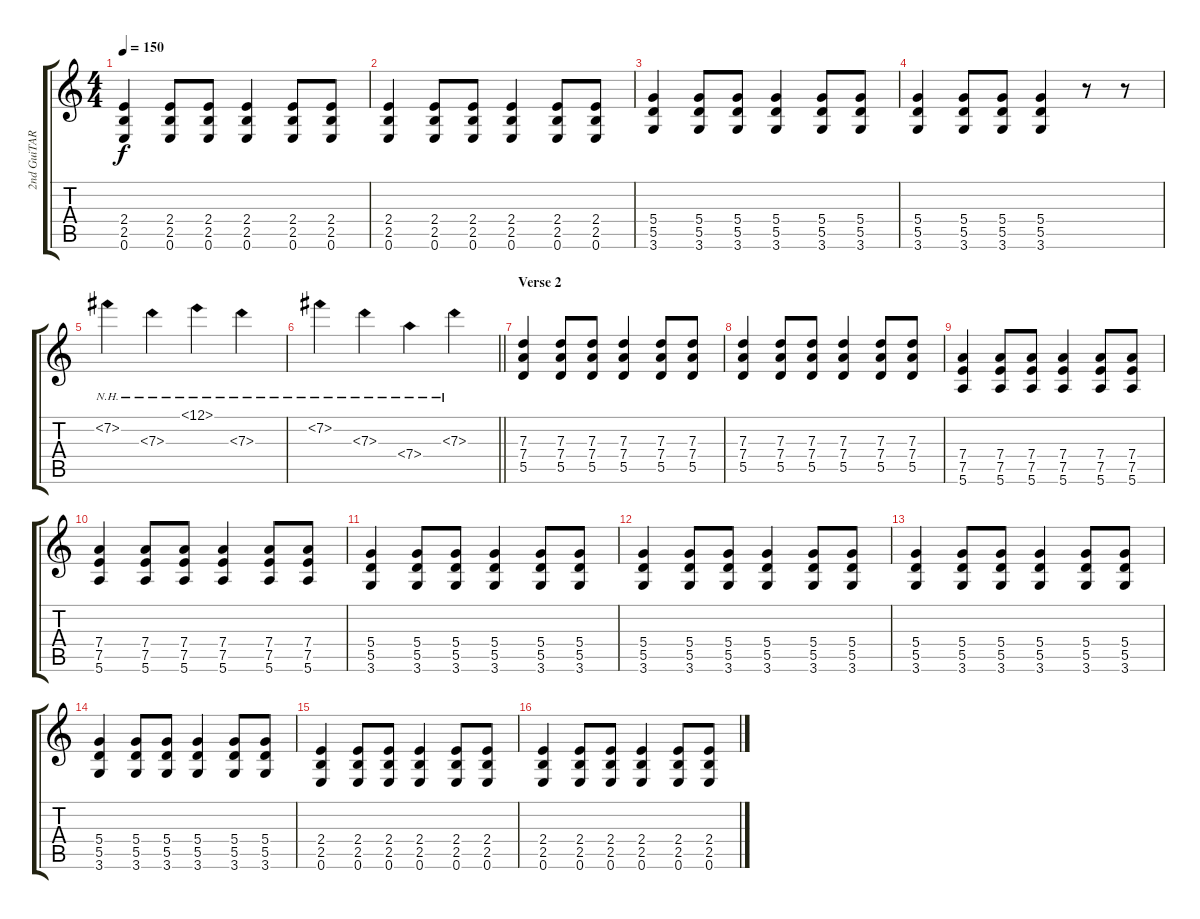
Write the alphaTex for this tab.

\track ("2nd GuiTAR" "2nd GuiTAR") {instrument electricguitarclean}
\staff {score tabs}
\tuning (E4 B3 G3 D3 A2 E2) {hide}
\ts (4 4)
\tempo 150
\clef g2
\ks c
(2.4 2.5 0.6).4{dy f} (2.4 2.5 0.6).8 (2.4 2.5 0.6).8 (2.4 2.5 0.6).4 (2.4 2.5 0.6).8 (2.4 2.5 0.6).8 |
(2.4 2.5 0.6).4 (2.4 2.5 0.6).8 (2.4 2.5 0.6).8 (2.4 2.5 0.6).4 (2.4 2.5 0.6).8 (2.4 2.5 0.6).8 |
(5.4 5.5 3.6).4 (5.4 5.5 3.6).8 (5.4 5.5 3.6).8 (5.4 5.5 3.6).4 (5.4 5.5 3.6).8 (5.4 5.5 3.6).8 |
(5.4 5.5 3.6).4 (5.4 5.5 3.6).8 (5.4 5.5 3.6).8 (5.4 5.5 3.6).4 r.8 r.8 |
7.2{nh}.4{instrument electricguitarclean} 7.3{nh}.4 12.1{nh}.4 7.3{nh}.4 |
\barLineRight lightlight
7.2{nh}.4 7.3{nh}.4 7.4{nh}.4 7.3{nh}.4 |
\section ("" "Verse 2")
(7.3 7.4 5.5).4{instrument electricguitarclean} (7.3 7.4 5.5).8 (7.3 7.4 5.5).8 (7.3 7.4 5.5).4 (7.3 7.4 5.5).8 (7.3 7.4 5.5).8 |
(7.3 7.4 5.5).4 (7.3 7.4 5.5).8 (7.3 7.4 5.5).8 (7.3 7.4 5.5).4 (7.3 7.4 5.5).8 (7.3 7.4 5.5).8 |
(7.4 7.5 5.6).4 (7.4 7.5 5.6).8 (7.4 7.5 5.6).8 (7.4 7.5 5.6).4 (7.4 7.5 5.6).8 (7.4 7.5 5.6).8 |
(7.4 7.5 5.6).4 (7.4 7.5 5.6).8 (7.4 7.5 5.6).8 (7.4 7.5 5.6).4 (7.4 7.5 5.6).8 (7.4 7.5 5.6).8 |
(5.4 5.5 3.6).4 (5.4 5.5 3.6).8 (5.4 5.5 3.6).8 (5.4 5.5 3.6).4 (5.4 5.5 3.6).8 (5.4 5.5 3.6).8 |
(5.4 5.5 3.6).4 (5.4 5.5 3.6).8 (5.4 5.5 3.6).8 (5.4 5.5 3.6).4 (5.4 5.5 3.6).8 (5.4 5.5 3.6).8 |
(5.4 5.5 3.6).4 (5.4 5.5 3.6).8 (5.4 5.5 3.6).8 (5.4 5.5 3.6).4 (5.4 5.5 3.6).8 (5.4 5.5 3.6).8 |
(5.4 5.5 3.6).4 (5.4 5.5 3.6).8 (5.4 5.5 3.6).8 (5.4 5.5 3.6).4 (5.4 5.5 3.6).8 (5.4 5.5 3.6).8 |
(2.4 2.5 0.6).4 (2.4 2.5 0.6).8 (2.4 2.5 0.6).8 (2.4 2.5 0.6).4 (2.4 2.5 0.6).8 (2.4 2.5 0.6).8 |
(2.4 2.5 0.6).4 (2.4 2.5 0.6).8 (2.4 2.5 0.6).8 (2.4 2.5 0.6).4 (2.4 2.5 0.6).8 (2.4 2.5 0.6).8
